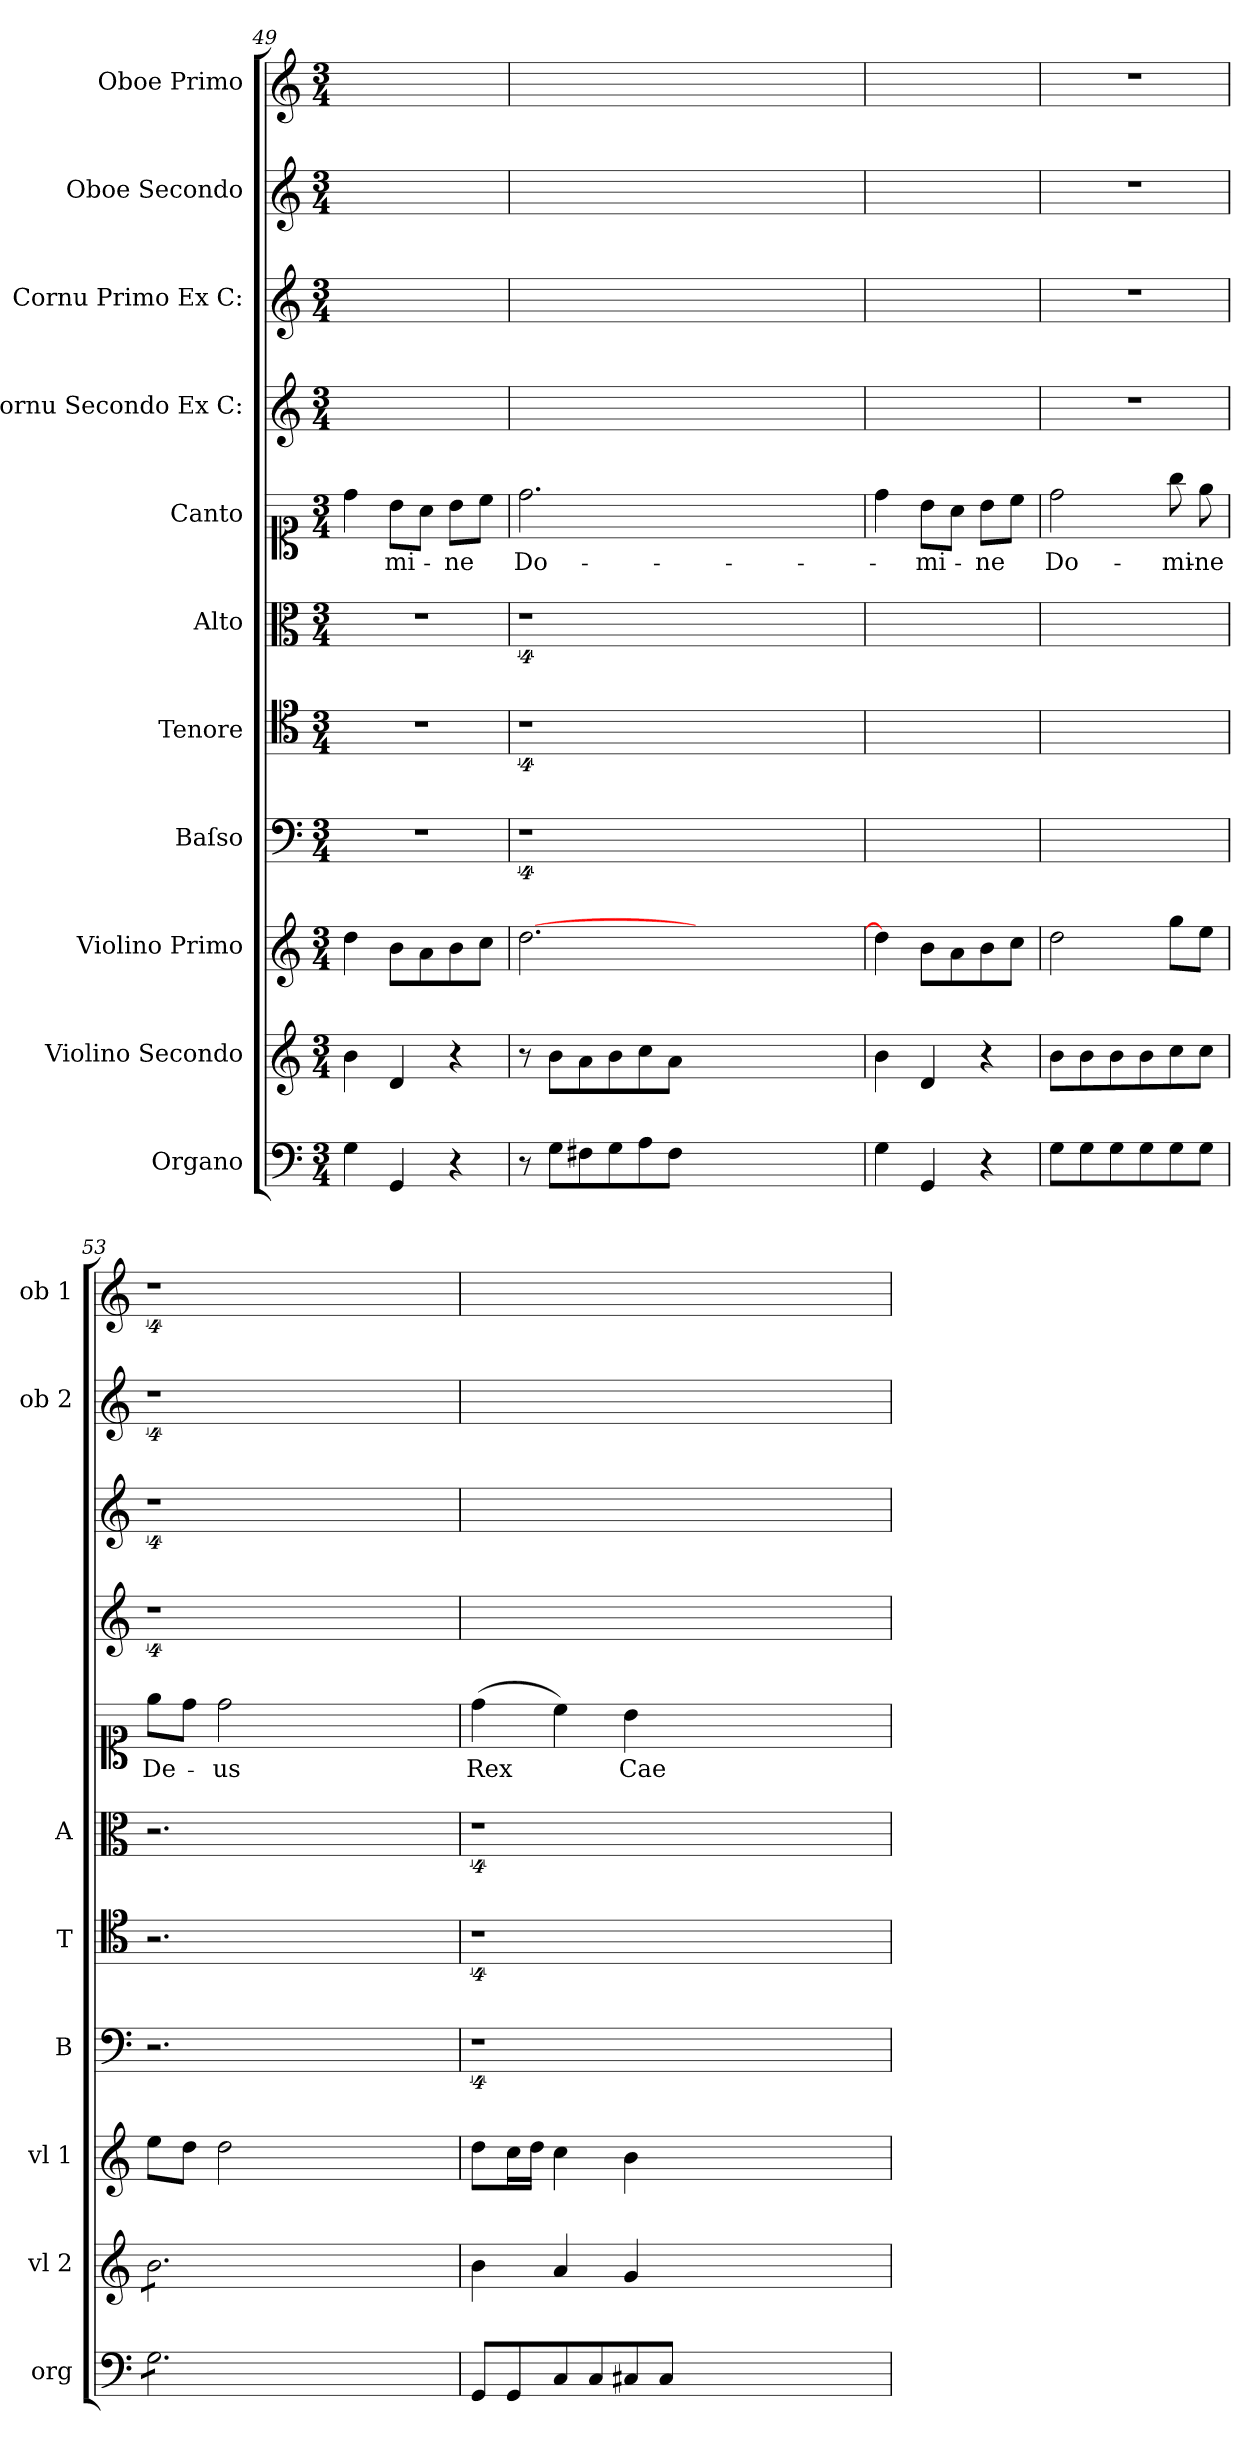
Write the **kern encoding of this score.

**kern	**kern	**kern	**kern	**kern	**kern	**kern	**text	**kern	**kern	**kern	**kern
*part11	*part10	*part9	*part8	*part7	*part6	*part5	*part5	*part4	*part3	*part2	*part1
*staff11	*staff10	*staff9	*staff8	*staff7	*staff6	*staff5	*staff5	*staff4	*staff3	*staff2	*staff1
*I"Organo	*I"Violino Secondo	*I"Violino Primo	*I"Baſso	*I"Tenore	*I"Alto	*I"Canto	*	*I"Cornu Secondo Ex C:	*I"Cornu Primo Ex C:	*I"Oboe Secondo	*I"Oboe Primo
*I'org	*I'vl 2	*I'vl 1	*I'B	*I'T	*I'A	*	*	*	*	*I'ob 2	*I'ob 1
*clefF4	*clefG2	*clefG2	*clefF4	*clefC4	*clefC3	*clefC1	*	*clefG2	*clefG2	*clefG2	*clefG2
*k[]	*k[]	*k[]	*k[]	*k[]	*k[]	*k[]	*	*k[]	*k[]	*k[]	*k[]
*C:	*C:	*C:	*C:	*C:	*C:	*C:	*	*C:	*C:	*C:	*C:
*M3/4	*M3/4	*M3/4	*M3/4	*M3/4	*M3/4	*M3/4	*	*M3/4	*M3/4	*M3/4	*M3/4
=49	=49	=49	=49	=49	=49	=49	=49	=49	=49	=49	=49
4G\	4b\	4dd\	2.r	2.r	2.r	4dd\	.	2.ryy	2.ryy	2.ryy	2.ryy
4GG/	4d/	8b\L	.	.	.	8b\L	-mi-	.	.	.	.
.	.	8a\	.	.	.	8a\J	.	.	.	.	.
4r	4r	8b\	.	.	.	8b\L	-ne	.	.	.	.
.	.	8cc\J	.	.	.	8cc\J	.	.	.	.	.
=50	=50	=50	=50	=50	=50	=50	=50	=50	=50	=50	=50
8r	8r	[2.dd\	4%9r	4%9r	4%9r	2.dd\	Do-	0ryy	0ryy	0ryy	0ryy
8G\L	8b\L	.	.	.	.	.	.	.	.	.	.
8F#X\	8a\	.	.	.	.	.	.	.	.	.	.
8G\	8b\	.	.	.	.	.	.	.	.	.	.
8A\	8cc\	.	.	.	.	.	.	.	.	.	.
8F#\J	8a\J	.	.	.	.	.	.	.	.	.	.
1.ryy	1.ryy	1.ryy	.	.	.	1.ryy	.	.	.	.	.
.	.	.	.	.	.	.	.	4ryy	4ryy	4ryy	4ryy
=51	=51	=51	=51	=51	=51	=51	=51	=51	=51	=51	=51
4G\	4b\	4dd\]	2.ryy	2.ryy	2.ryy	4dd\	.	2.ryy	2.ryy	2.ryy	2.ryy
4GG/	4d/	8b\L	.	.	.	8b\L	-mi-	.	.	.	.
.	.	8a\	.	.	.	8a\J	.	.	.	.	.
4r	4r	8b\	.	.	.	8b\L	-ne	.	.	.	.
.	.	8cc\J	.	.	.	8cc\J	.	.	.	.	.
=52	=52	=52	=52	=52	=52	=52	=52	=52	=52	=52	=52
!	!	!	!	!	!	!	!LO:LY:i	!	!	!	!
8G\L	8b\L	2dd\	2.ryy	2.ryy	2.ryy	2dd\	Do-	2.r	2.r	2.r	2.r
8G\	8b\	.	.	.	.	.	.	.	.	.	.
8G\	8b\	.	.	.	.	.	.	.	.	.	.
8G\	8b\	.	.	.	.	.	.	.	.	.	.
!	!	!	!	!	!	!	!LO:LY:i	!	!	!	!
8G\	8cc\	8gg\L	.	.	.	8gg\	-mi-	.	.	.	.
!	!	!	!	!	!	!	!LO:LY:i	!	!	!	!
8G\J	8cc\J	8ee\J	.	.	.	8ee\	-ne	.	.	.	.
=53	=53	=53	=53	=53	=53	=53	=53	=53	=53	=53	=53
*tremolo	*	*	*	*	*	*	*	*	*	*	*
*	*tremolo	*	*	*	*	*	*	*	*	*	*
8G\L	8b\L	8ee\L	2.r	2.r	2.r	8ee\L	De-	4%9r	4%9r	4%9r	4%9r
8G\	8b\	8dd\J	.	.	.	8dd\J	.	.	.	.	.
8G\	8b\	2dd\	.	.	.	2dd\	-us	.	.	.	.
8G\	8b\	.	.	.	.	.	.	.	.	.	.
8G\	8b\	.	.	.	.	.	.	.	.	.	.
8G\J	8b\J	.	.	.	.	.	.	.	.	.	.
*	*Xtremolo	*	*	*	*	*	*	*	*	*	*
*Xtremolo	*	*	*	*	*	*	*	*	*	*	*
1.ryy	1.ryy	1.ryy	1.ryy	1.ryy	1.ryy	1.ryy	.	.	.	.	.
=54	=54	=54	=54	=54	=54	=54	=54	=54	=54	=54	=54
8GG/L	4b\	8dd\L	4%9r	4%9r	4%9r	(4dd\	Rex	0ryy	0ryy	0ryy	0ryy
8GG/	.	16cc\L	.	.	.	.	.	.	.	.	.
.	.	16dd\JJ	.	.	.	.	.	.	.	.	.
8C/	4a/	4cc\	.	.	.	4cc\)	.	.	.	.	.
8C/	.	.	.	.	.	.	.	.	.	.	.
8C#X/	4g/	4b\	.	.	.	4b\	Cae-	.	.	.	.
8C#/J	.	.	.	.	.	.	.	.	.	.	.
1.ryy	1.ryy	1.ryy	.	.	.	1.ryy	.	.	.	.	.
.	.	.	.	.	.	.	.	4ryy	4ryy	4ryy	4ryy
=	=	=	=	=	=	=	=	=	=	=	=
*-	*-	*-	*-	*-	*-	*-	*-	*-	*-	*-	*-
